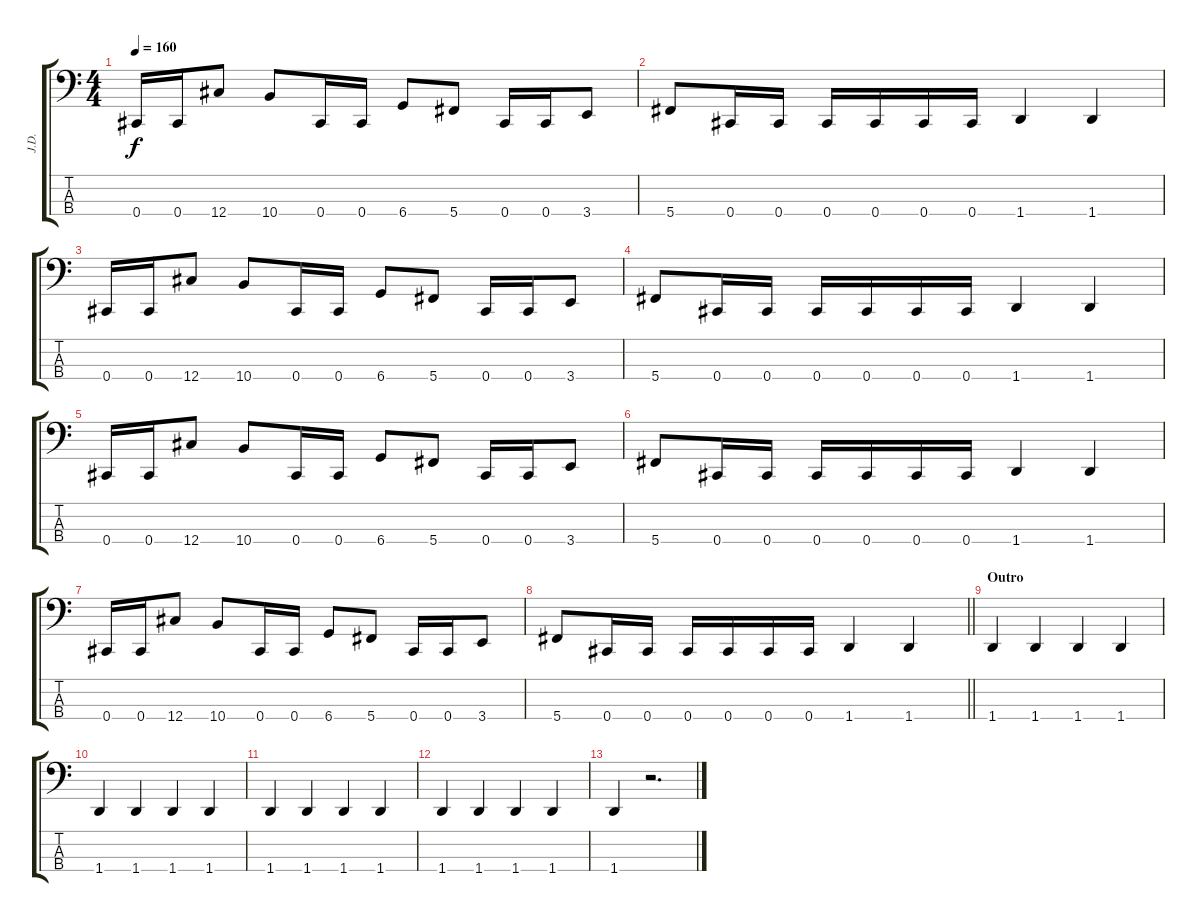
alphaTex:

\track ("J.D." "J.D.") {instrument electricbasspick}
\staff {score tabs}
\tuning (Gb2 Db2 Ab1 Db1) {hide}
\ts (4 4)
\tempo 160
\clef f4
\ks c
0.4.16{dy f} 0.4.16 12.4.8 10.4.8 0.4.16 0.4.16 6.4.8 5.4.8 0.4.16 0.4.16 3.4.8 |
5.4.8 0.4.16 0.4.16 0.4.16 0.4.16 0.4.16 0.4.16 1.4.4 1.4.4 |
0.4.16 0.4.16 12.4.8 10.4.8 0.4.16 0.4.16 6.4.8 5.4.8 0.4.16 0.4.16 3.4.8 |
5.4.8 0.4.16 0.4.16 0.4.16 0.4.16 0.4.16 0.4.16 1.4.4 1.4.4 |
0.4.16 0.4.16 12.4.8 10.4.8 0.4.16 0.4.16 6.4.8 5.4.8 0.4.16 0.4.16 3.4.8 |
5.4.8 0.4.16 0.4.16 0.4.16 0.4.16 0.4.16 0.4.16 1.4.4 1.4.4 |
0.4.16 0.4.16 12.4.8 10.4.8 0.4.16 0.4.16 6.4.8 5.4.8 0.4.16 0.4.16 3.4.8 |
\barLineRight lightlight
5.4.8 0.4.16 0.4.16 0.4.16 0.4.16 0.4.16 0.4.16 1.4.4 1.4.4 |
\section ("" "Outro")
1.4.4 1.4.4 1.4.4 1.4.4 |
1.4.4 1.4.4 1.4.4 1.4.4 |
1.4.4 1.4.4 1.4.4 1.4.4 |
1.4.4 1.4.4 1.4.4 1.4.4 |
1.4.4 r.2{d}
